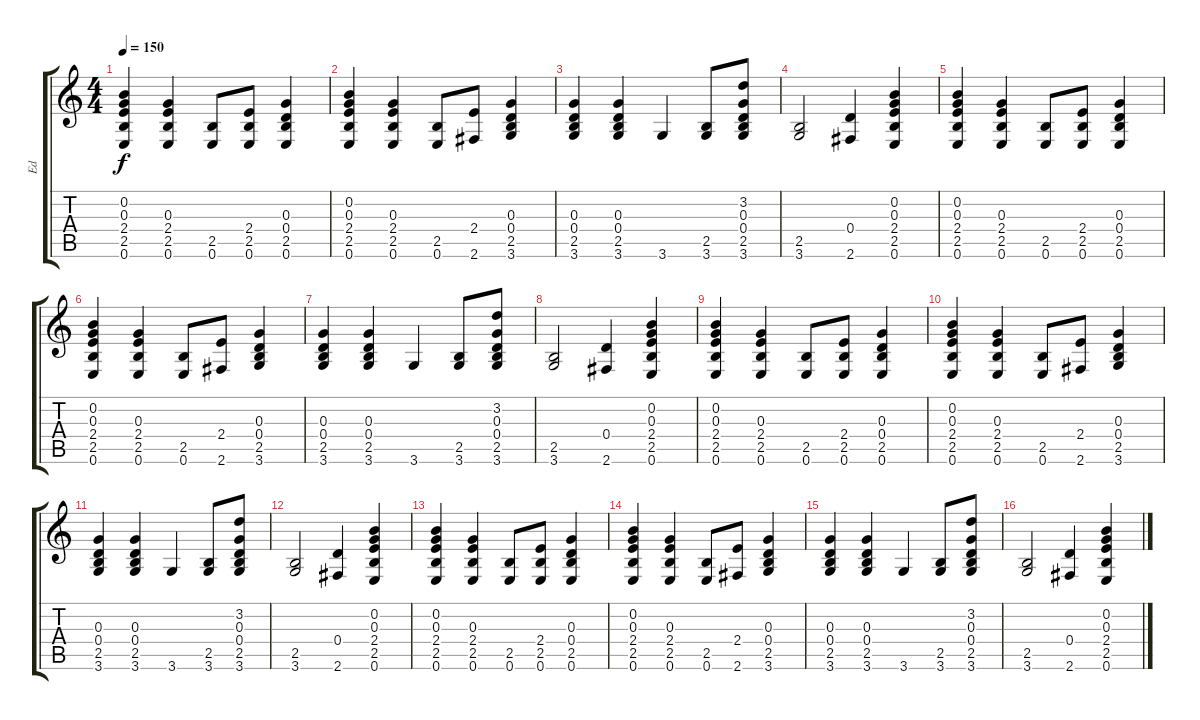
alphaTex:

\track ("Ed" "Ed") {instrument distortionguitar}
\staff {score tabs}
\tuning (E4 B3 G3 D3 A2 E2) {hide}
\ts (4 4)
\tempo 150
\clef g2
\ks c
(0.2 0.3 2.4 2.5 0.6).4{dy f} (0.3 2.4 2.5 0.6).4 (2.5 0.6).8 (2.4 2.5 0.6).8 (0.3 0.4 2.5 0.6).4 |
(0.2 0.3 2.4 2.5 0.6).4 (0.3 2.4 2.5 0.6).4 (2.5 0.6).8 (2.4 2.6).8 (0.3 0.4 2.5 3.6).4 |
(0.3 0.4 2.5 3.6).4 (0.3 0.4 2.5 3.6).4 3.6.4 (2.5 3.6).8 (3.2 0.3 0.4 2.5 3.6).8 |
(2.5 3.6).2 (0.4 2.6).4 (0.2 0.3 2.4 2.5 0.6).4 |
(0.2 0.3 2.4 2.5 0.6).4 (0.3 2.4 2.5 0.6).4 (2.5 0.6).8 (2.4 2.5 0.6).8 (0.3 0.4 2.5 0.6).4 |
(0.2 0.3 2.4 2.5 0.6).4 (0.3 2.4 2.5 0.6).4 (2.5 0.6).8 (2.4 2.6).8 (0.3 0.4 2.5 3.6).4 |
(0.3 0.4 2.5 3.6).4 (0.3 0.4 2.5 3.6).4 3.6.4 (2.5 3.6).8 (3.2 0.3 0.4 2.5 3.6).8 |
(2.5 3.6).2 (0.4 2.6).4 (0.2 0.3 2.4 2.5 0.6).4 |
(0.2 0.3 2.4 2.5 0.6).4 (0.3 2.4 2.5 0.6).4 (2.5 0.6).8 (2.4 2.5 0.6).8 (0.3 0.4 2.5 0.6).4 |
(0.2 0.3 2.4 2.5 0.6).4 (0.3 2.4 2.5 0.6).4 (2.5 0.6).8 (2.4 2.6).8 (0.3 0.4 2.5 3.6).4 |
(0.3 0.4 2.5 3.6).4 (0.3 0.4 2.5 3.6).4 3.6.4 (2.5 3.6).8 (3.2 0.3 0.4 2.5 3.6).8 |
(2.5 3.6).2 (0.4 2.6).4 (0.2 0.3 2.4 2.5 0.6).4 |
(0.2 0.3 2.4 2.5 0.6).4 (0.3 2.4 2.5 0.6).4 (2.5 0.6).8 (2.4 2.5 0.6).8 (0.3 0.4 2.5 0.6).4 |
(0.2 0.3 2.4 2.5 0.6).4 (0.3 2.4 2.5 0.6).4 (2.5 0.6).8 (2.4 2.6).8 (0.3 0.4 2.5 3.6).4 |
(0.3 0.4 2.5 3.6).4 (0.3 0.4 2.5 3.6).4 3.6.4 (2.5 3.6).8 (3.2 0.3 0.4 2.5 3.6).8 |
(2.5 3.6).2 (0.4 2.6).4 (0.2 0.3 2.4 2.5 0.6).4
